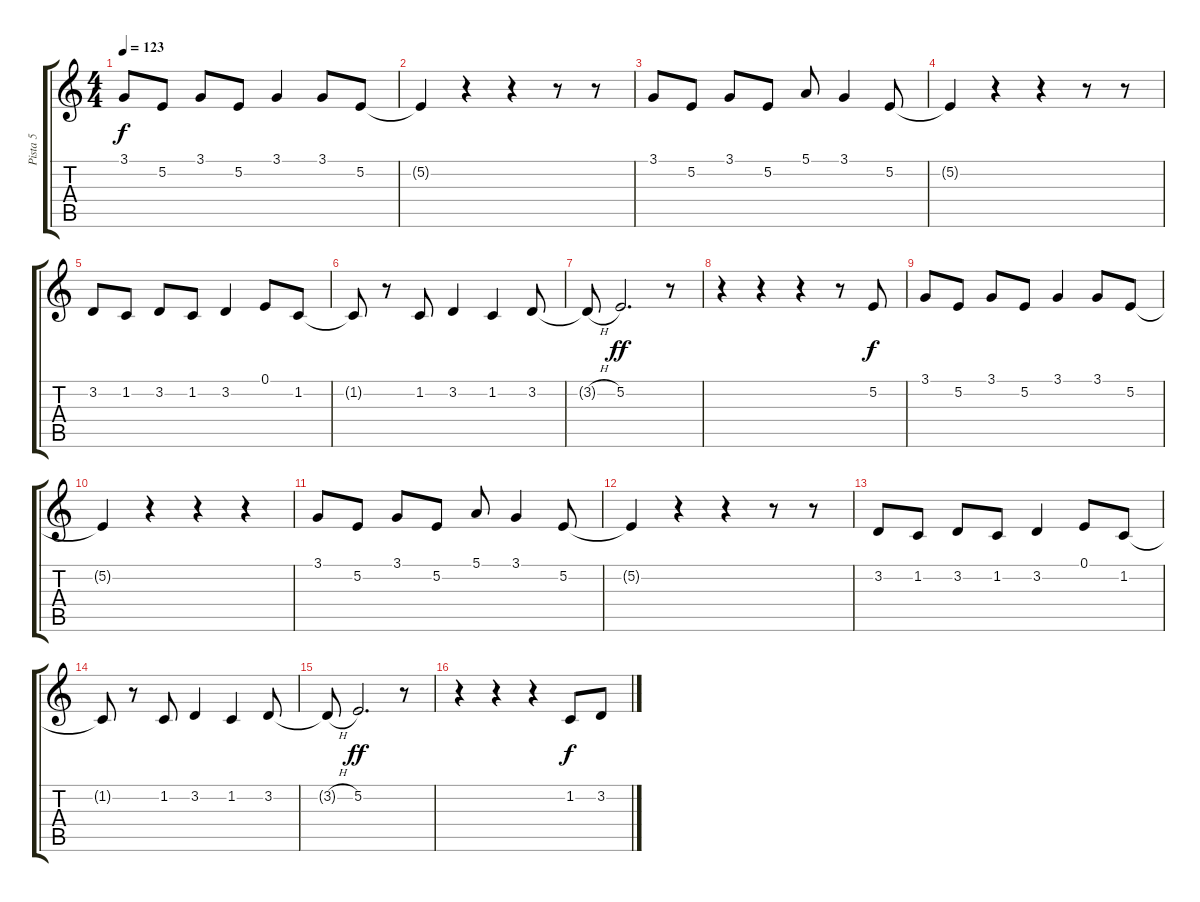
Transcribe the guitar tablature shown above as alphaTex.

\track ("Pista 5" "Pista 5") {instrument altosax}
\staff {score tabs}
\tuning (E4 B3 G3 D3 A2 E2) {hide}
\ts (4 4)
\tempo 123
\clef g2
\ks c
3.1.8{dy f} 5.2.8 3.1.8 5.2.8 3.1.4 3.1.8 5.2.8 |
5.2{t}.4 r.4 r.4 r.8 r.8 |
3.1.8 5.2.8 3.1.8 5.2.8 5.1.8 3.1.4 5.2.8 |
5.2{t}.4 r.4 r.4 r.8 r.8 |
3.2.8 1.2.8 3.2.8 1.2.8 3.2.4 0.1.8 1.2.8 |
1.2{t}.8 r.8 1.2.8 3.2.4 1.2.4 3.2.8 |
3.2{h t}.8 5.2.2{d dy ff} r.8 |
r.4 r.4 r.4 r.8 5.2.8{dy f} |
3.1.8 5.2.8 3.1.8 5.2.8 3.1.4 3.1.8 5.2.8 |
5.2{t}.4 r.4 r.4 r.4 |
3.1.8 5.2.8 3.1.8 5.2.8 5.1.8 3.1.4 5.2.8 |
5.2{t}.4 r.4 r.4 r.8 r.8 |
3.2.8 1.2.8 3.2.8 1.2.8 3.2.4 0.1.8 1.2.8 |
1.2{t}.8 r.8 1.2.8 3.2.4 1.2.4 3.2.8 |
3.2{h t}.8 5.2.2{d dy ff} r.8 |
r.4 r.4 r.4 1.2.8{dy f} 3.2.8
